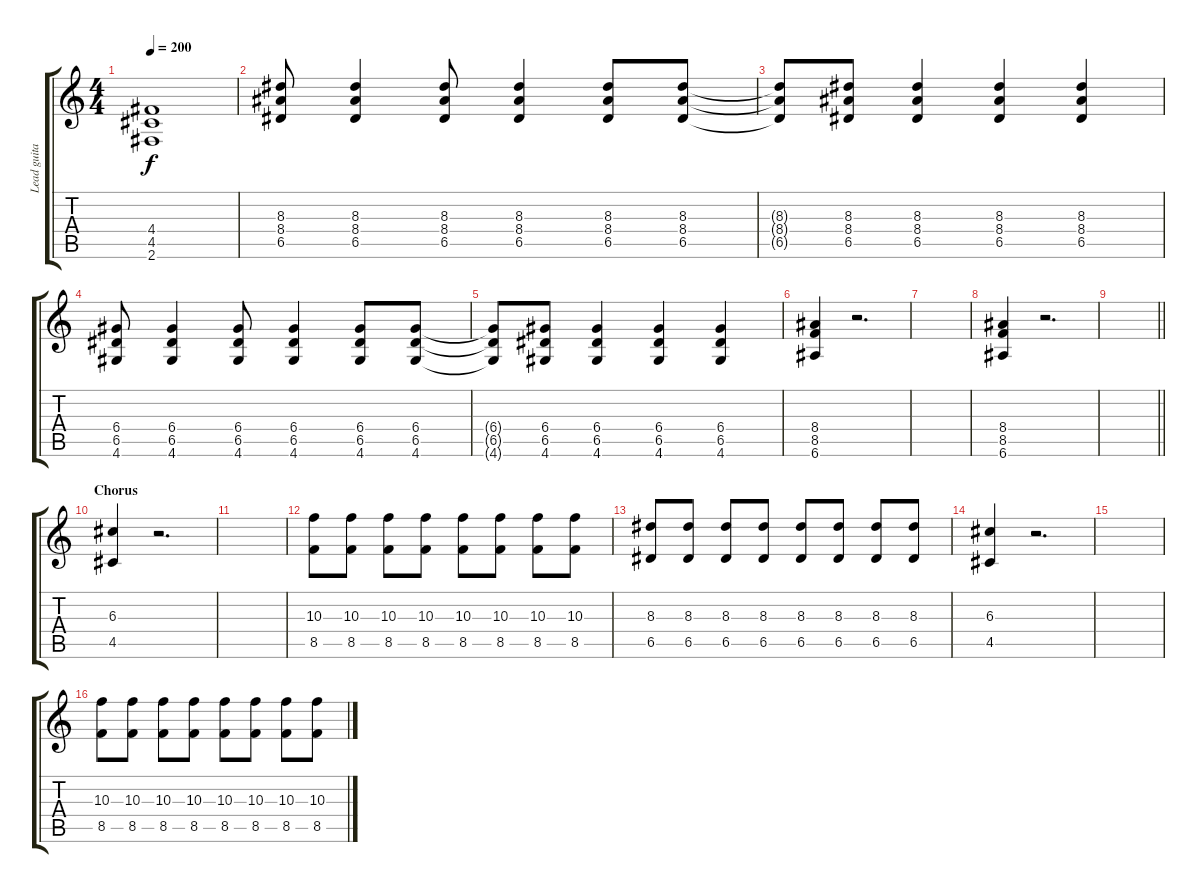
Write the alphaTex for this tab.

\track ("Lead guitar" "Lead guita") {instrument overdrivenguitar}
\staff {score tabs}
\tuning (E4 B3 G3 D3 A2 E2) {hide}
\ts (4 4)
\tempo 200
\clef g2
\ks c
(4.4{t} 4.5{t} 2.6{t}).1{dy f} |
(8.3 8.4 6.5).8 (8.3 8.4 6.5).4 (8.3 8.4 6.5).8 (8.3 8.4 6.5).4 (8.3 8.4 6.5).8 (8.3 8.4 6.5).8 |
(8.3{t} 8.4{t} 6.5{t}).8 (8.3 8.4 6.5).8 (8.3 8.4 6.5).4 (8.3 8.4 6.5).4 (8.3 8.4 6.5).4 |
(6.4 6.5 4.6).8 (6.4 6.5 4.6).4 (6.4 6.5 4.6).8 (6.4 6.5 4.6).4 (6.4 6.5 4.6).8 (6.4 6.5 4.6).8 |
(6.4{t} 6.5{t} 4.6{t}).8 (6.4 6.5 4.6).8 (6.4 6.5 4.6).4 (6.4 6.5 4.6).4 (6.4 6.5 4.6).4 |
(8.4 8.5 6.6).4 r.2{d} |
|
(8.4 8.5 6.6).4 r.2{d} |
\barLineRight lightlight
|
\section ("" "Chorus")
(6.3 4.5).4 r.2{d} |
|
(10.3 8.5).8 (10.3 8.5).8 (10.3 8.5).8 (10.3 8.5).8 (10.3 8.5).8 (10.3 8.5).8 (10.3 8.5).8 (10.3 8.5).8 |
(8.3 6.5).8 (8.3 6.5).8 (8.3 6.5).8 (8.3 6.5).8 (8.3 6.5).8 (8.3 6.5).8 (8.3 6.5).8 (8.3 6.5).8 |
(6.3 4.5).4 r.2{d} |
|
(10.3 8.5).8 (10.3 8.5).8 (10.3 8.5).8 (10.3 8.5).8 (10.3 8.5).8 (10.3 8.5).8 (10.3 8.5).8 (10.3 8.5).8
